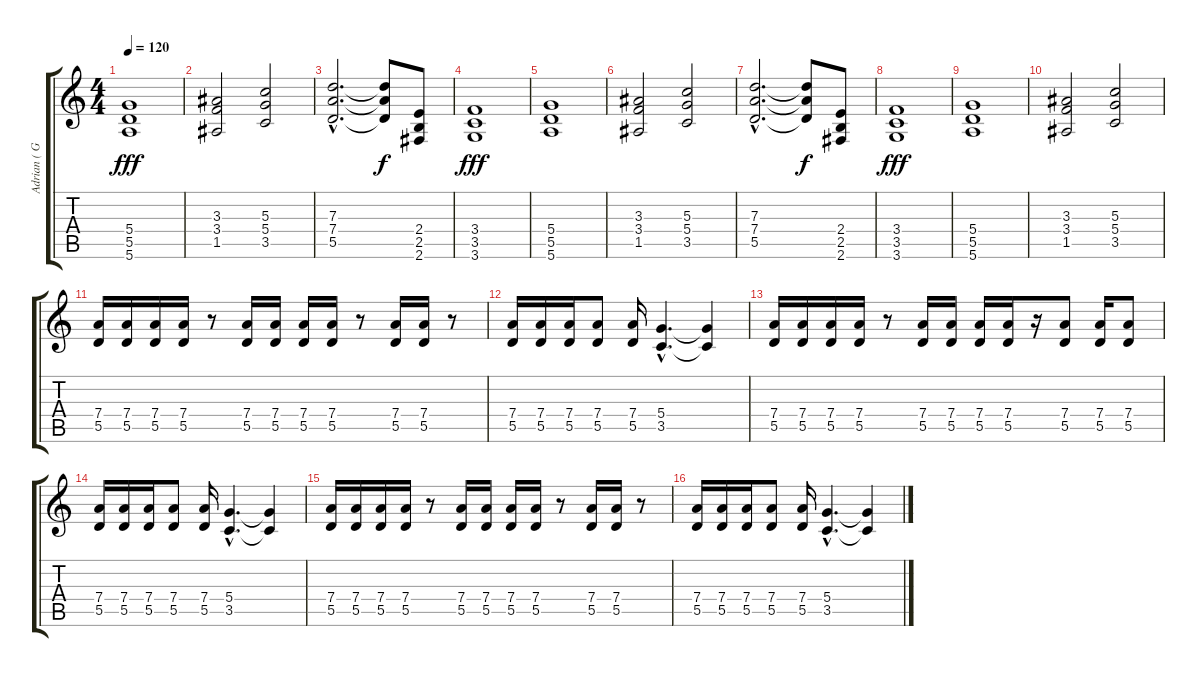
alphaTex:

\track ("Adrian ( Guitar II )" "Adrian ( G") {instrument distortionguitar}
\staff {score tabs}
\tuning (E4 B3 G3 D3 A2 E2) {hide}
\ts (4 4)
\tempo 120
\clef g2
\ks c
(5.4 5.5 5.6).1{dy fff} |
(3.3 3.4 1.5).2 (5.3 5.4 3.5).2 |
(7.3{hac} 7.4{hac} 5.5{hac}).2{d} (7.3{t} 7.4{t} 5.5{t}).8{dy f} (2.4 2.5 2.6).8 |
(3.4 3.5 3.6).1{dy fff} |
(5.4 5.5 5.6).1 |
(3.3 3.4 1.5).2 (5.3 5.4 3.5).2 |
(7.3{hac} 7.4{hac} 5.5{hac}).2{d} (7.3{t} 7.4{t} 5.5{t}).8{dy f} (2.4 2.5 2.6).8 |
(3.4 3.5 3.6).1{dy fff} |
(5.4 5.5 5.6).1 |
(3.3 3.4 1.5).2 (5.3 5.4 3.5).2 |
(7.4 5.5).16 (7.4 5.5).16 (7.4 5.5).16 (7.4 5.5).16 r.8 (7.4 5.5).16 (7.4 5.5).16 (7.4 5.5).16 (7.4 5.5).16 r.8 (7.4 5.5).16 (7.4 5.5).16 r.8 |
(7.4 5.5).16 (7.4 5.5).16 (7.4 5.5).16 (7.4 5.5).8 (7.4 5.5).16 (5.4{hac} 3.5{hac}).4{d} (5.4{t} 3.5{t}).4 |
(7.4 5.5).16 (7.4 5.5).16 (7.4 5.5).16 (7.4 5.5).16 r.8 (7.4 5.5).16 (7.4 5.5).16 (7.4 5.5).16 (7.4 5.5).16 r.16 (7.4 5.5).8 (7.4 5.5).16 (7.4 5.5).8 |
(7.4 5.5).16 (7.4 5.5).16 (7.4 5.5).16 (7.4 5.5).8 (7.4 5.5).16 (5.4{hac} 3.5{hac}).4{d} (5.4{t} 3.5{t}).4 |
(7.4 5.5).16 (7.4 5.5).16 (7.4 5.5).16 (7.4 5.5).16 r.8 (7.4 5.5).16 (7.4 5.5).16 (7.4 5.5).16 (7.4 5.5).16 r.8 (7.4 5.5).16 (7.4 5.5).16 r.8 |
(7.4 5.5).16 (7.4 5.5).16 (7.4 5.5).16 (7.4 5.5).8 (7.4 5.5).16 (5.4{hac} 3.5{hac}).4{d} (5.4{t} 3.5{t}).4
